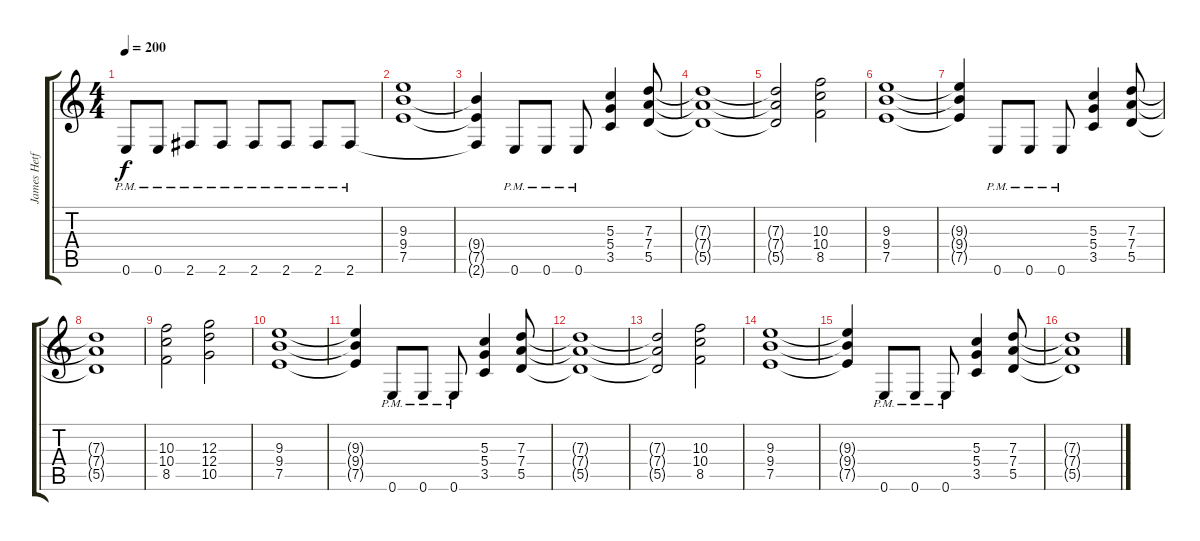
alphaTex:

\track ("James Hetfield" "James Hetf") {instrument distortionguitar}
\staff {score tabs}
\tuning (E4 B3 G3 D3 A2 E2) {hide}
\ts (4 4)
\tempo 200
\clef g2
\ks c
0.6{pm}.8{dy f} 0.6{pm}.8 2.6{pm}.8 2.6{pm}.8 2.6{pm}.8 2.6{pm}.8 2.6{pm}.8 2.6{pm}.8 |
(9.3 9.4 7.5).1 |
(9.4{t} 7.5{t} 2.6{t}).4 0.6{pm}.8 0.6{pm}.8 0.6{pm}.8 (5.3 5.4 3.5).4 (7.3 7.4 5.5).8 |
(7.3{t} 7.4{t} 5.5{t}).1 |
(7.3{t} 7.4{t} 5.5{t}).2 (10.3 10.4 8.5).2 |
(9.3 9.4 7.5).1 |
(9.3{t} 9.4{t} 7.5{t}).4 0.6{pm}.8 0.6{pm}.8 0.6{pm}.8 (5.3 5.4 3.5).4 (7.3 7.4 5.5).8 |
(7.3{t} 7.4{t} 5.5{t}).1 |
(10.3 10.4 8.5).2 (12.3 12.4 10.5).2 |
(9.3 9.4 7.5).1 |
(9.3{t} 9.4{t} 7.5{t}).4 0.6{pm}.8 0.6{pm}.8 0.6{pm}.8 (5.3 5.4 3.5).4 (7.3 7.4 5.5).8 |
(7.3{t} 7.4{t} 5.5{t}).1 |
(7.3{t} 7.4{t} 5.5{t}).2 (10.3 10.4 8.5).2 |
(9.3 9.4 7.5).1 |
(9.3{t} 9.4{t} 7.5{t}).4 0.6{pm}.8 0.6{pm}.8 0.6{pm}.8 (5.3 5.4 3.5).4 (7.3 7.4 5.5).8 |
(7.3{t} 7.4{t} 5.5{t}).1
